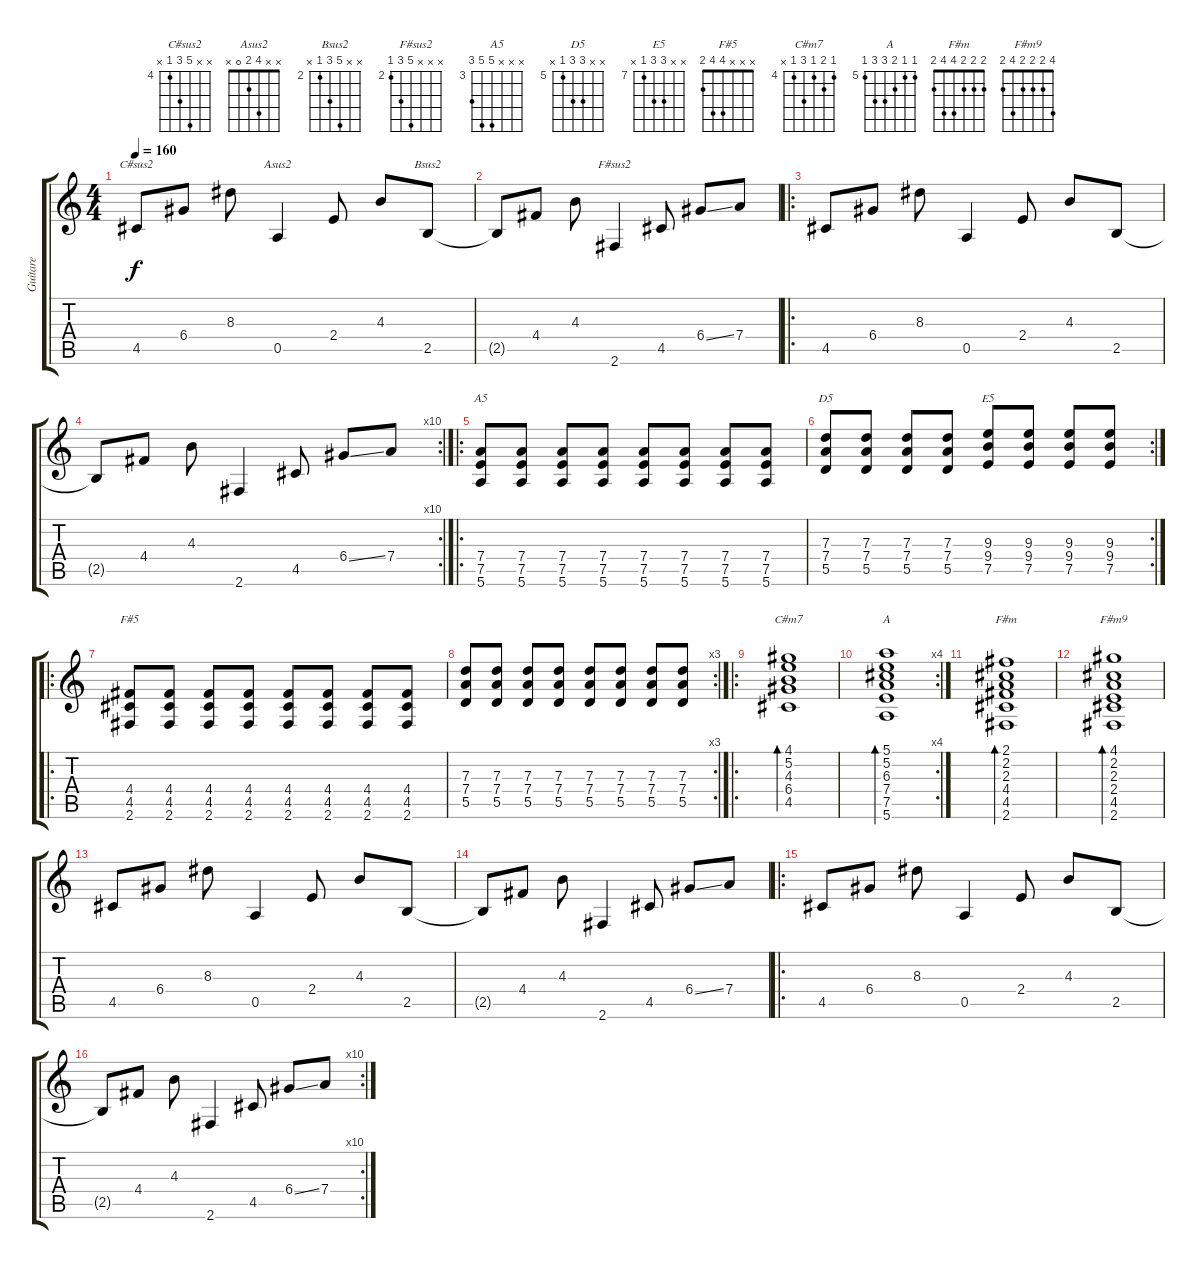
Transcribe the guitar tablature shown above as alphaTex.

\track ("Guitare" "Guitare") {instrument electricguitarclean}
\staff {score tabs}
\tuning (E4 B3 G3 D3 A2 E2) {hide}
\chord ("C#sus2" x x 8 6 4 x) {firstfret 4}
\chord ("Asus2" x x 4 2 0 x)
\chord ("Bsus2" x x 6 4 2 x) {firstfret 2}
\chord ("F#sus2" x x x 6 4 2) {firstfret 2}
\chord ("A5" x x x 7 7 5) {firstfret 3}
\chord ("D5" x x 7 7 5 x) {firstfret 5}
\chord ("E5" x x 9 9 7 x) {firstfret 7}
\chord ("F#5" x x x 4 4 2)
\chord ("C#m7" 4 5 4 6 4 x) {firstfret 4}
\chord ("A" 5 5 6 7 7 5) {firstfret 5}
\chord ("F#m" 2 2 2 4 4 2)
\chord ("F#m9" 4 2 2 2 4 2)
\ts (4 4)
\tempo 160
\clef g2
\ks c
4.5.8{ch "C#sus2" dy f instrument electricguitarclean} 6.4.8 8.3.8 0.5.4{ch "Asus2"} 2.4.8 4.3.8 2.5.8{ch "Bsus2"} |
2.5{t}.8 4.4.8 4.3.8 2.6.4{ch "F#sus2"} 4.5.8 6.4{ss}.8 7.4.8 |
\ro
4.5.8 6.4.8 8.3.8 0.5.4 2.4.8 4.3.8 2.5.8 |
\rc 10
2.5{t}.8 4.4.8 4.3.8 2.6.4 4.5.8 6.4{ss}.8 7.4.8 |
\ro
(7.4 7.5 5.6).8{ch "A5"} (7.4 7.5 5.6).8 (7.4 7.5 5.6).8 (7.4 7.5 5.6).8 (7.4 7.5 5.6).8 (7.4 7.5 5.6).8 (7.4 7.5 5.6).8 (7.4 7.5 5.6).8 |
\rc 2
(7.3 7.4 5.5).8{ch "D5"} (7.3 7.4 5.5).8 (7.3 7.4 5.5).8 (7.3 7.4 5.5).8 (9.3 9.4 7.5).8{ch "E5"} (9.3 9.4 7.5).8 (9.3 9.4 7.5).8 (9.3 9.4 7.5).8 |
\ro
(4.4 4.5 2.6).8{ch "F#5"} (4.4 4.5 2.6).8 (4.4 4.5 2.6).8 (4.4 4.5 2.6).8 (4.4 4.5 2.6).8 (4.4 4.5 2.6).8 (4.4 4.5 2.6).8 (4.4 4.5 2.6).8 |
\rc 3
(7.3 7.4 5.5).8 (7.3 7.4 5.5).8 (7.3 7.4 5.5).8 (7.3 7.4 5.5).8 (7.3 7.4 5.5).8 (7.3 7.4 5.5).8 (7.3 7.4 5.5).8 (7.3 7.4 5.5).8 |
\ro
(4.1 5.2 4.3 6.4 4.5).1{bd 120 ch "C#m7"} |
\rc 4
(5.1 5.2 6.3 7.4 7.5 5.6).1{bd 120 ch "A"} |
(2.1 2.2 2.3 4.4 4.5 2.6).1{bd 120 ch "F#m"} |
(4.1 2.2 2.3 2.4 4.5 2.6).1{bd 120 ch "F#m9"} |
4.5.8 6.4.8 8.3.8 0.5.4 2.4.8 4.3.8 2.5.8 |
2.5{t}.8 4.4.8 4.3.8 2.6.4 4.5.8 6.4{ss}.8 7.4.8 |
\ro
4.5.8 6.4.8 8.3.8 0.5.4 2.4.8 4.3.8 2.5.8 |
\rc 10
2.5{t}.8 4.4.8 4.3.8 2.6.4 4.5.8 6.4{ss}.8 7.4.8
